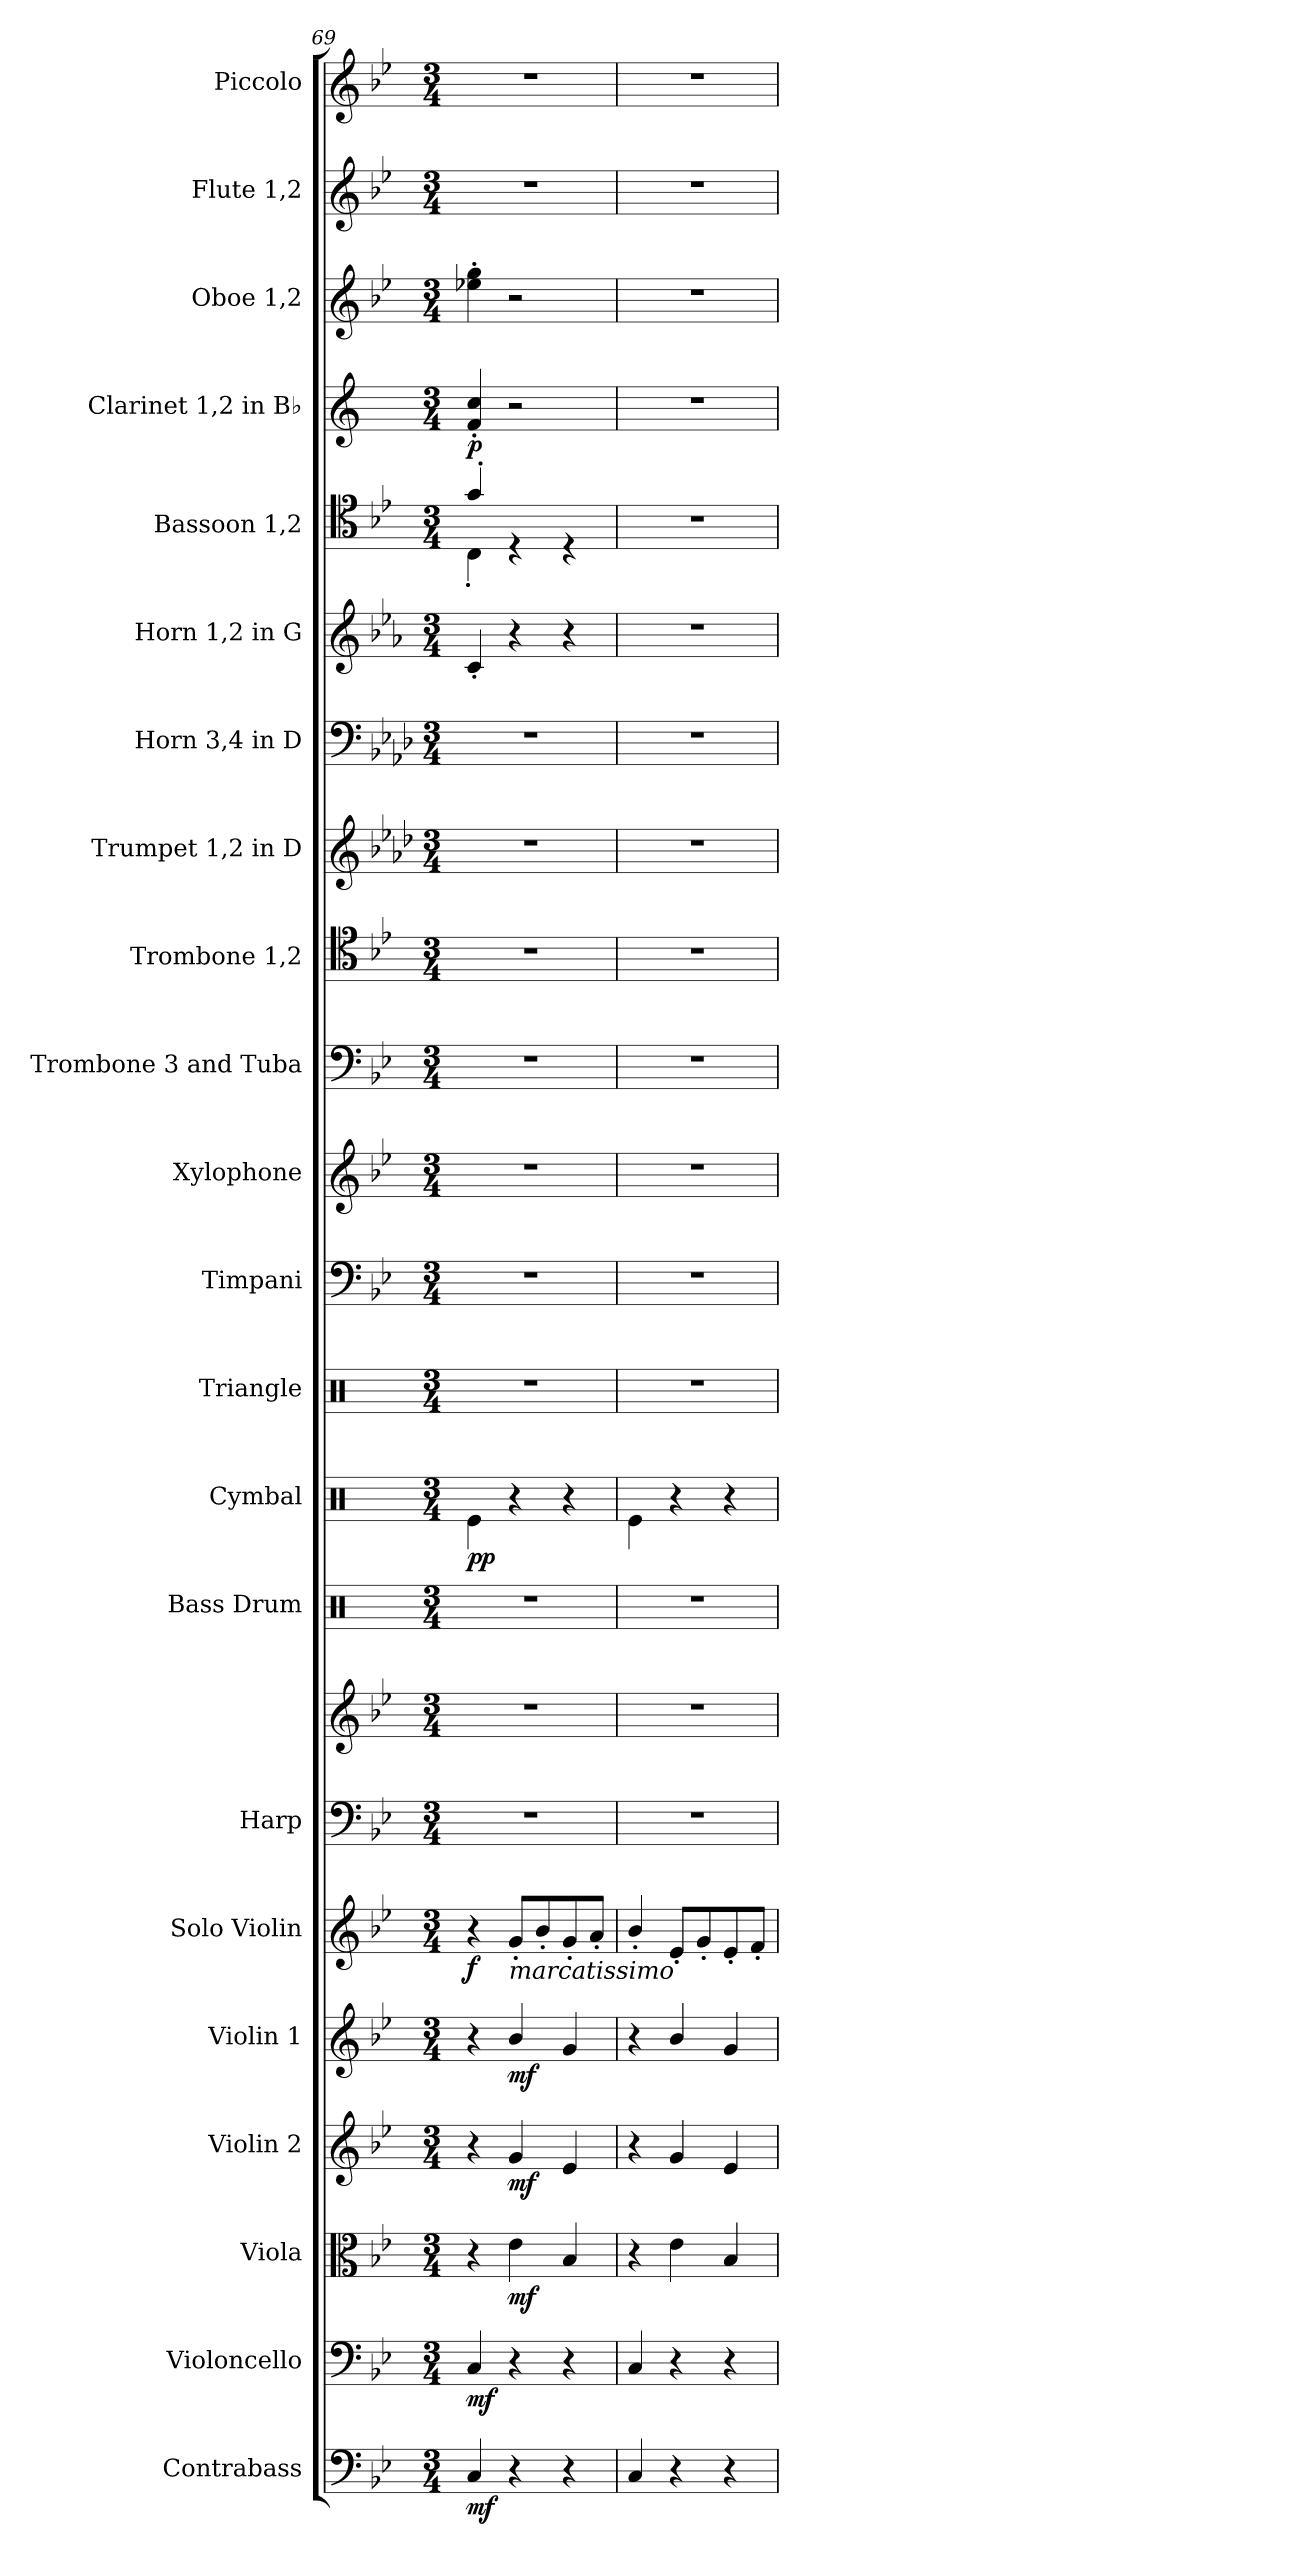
**kern	**dynam	**kern	**dynam	**kern	**dynam	**kern	**dynam	**kern	**dynam	**kern	**dynam	**kern	**kern	**kern	**kern	**dynam	**kern	**kern	**kern	**kern	**kern	**kern	**kern	**kern	**kern	**kern	**dynam	**kern	**kern	**kern
*part22	*part22	*part21	*part21	*part20	*part20	*part19	*part19	*part18	*part18	*part17	*part17	*part16	*part16	*part15	*part14	*part14	*part13	*part12	*part11	*part10	*part9	*part8	*part7	*part6	*part5	*part4	*part4	*part3	*part2	*part1
*staff23	*staff23	*staff22	*staff22	*staff21	*staff21	*staff20	*staff20	*staff19	*staff19	*staff18	*staff18	*staff17	*staff16	*staff15	*staff14	*staff14	*staff13	*staff12	*staff11	*staff10	*staff9	*staff8	*staff7	*staff6	*staff5	*staff4	*staff4	*staff3	*staff2	*staff1
*I"Contrabass	*	*I"Violoncello	*	*I"Viola	*	*I"Violin 2	*	*I"Violin 1	*	*I"Solo Violin	*	*I"Harp	*	*I"Bass Drum	*I"Cymbal	*	*I"Triangle	*I"Timpani	*I"Xylophone	*I"Trombone 3 and Tuba	*I"Trombone 1,2	*I"Trumpet 1,2 in D	*I"Horn 3,4 in D	*I"Horn 1,2 in G	*I"Bassoon 1,2	*I"Clarinet 1,2 in B♭	*	*I"Oboe 1,2	*I"Flute 1,2	*I"Piccolo
*I'Cb.	*	*I'Vc.	*	*I'Vla.	*	*I'Vln. 2	*	*I'Vln. 1	*	*I'Solo Vln.	*	*I'Hrp.	*	*I'B.D	*I'Cym.	*	*I'Trgl.	*I'Timp.	*I'Xyl.	*I'Tbn. 3 and Tba.	*I'Tbn. 1,2	*I'Tpt. 1,2 in D	*I'Hn. 3,4 in D	*I'Hn. 1,2 in G	*I'Bsn. 1,2	*I'Cl. 1,2 in B♭	*	*I'Ob. 1,2	*I'Fl. 1,2	*I'Picc.
*clefF4	*	*clefF4	*	*clefC3	*	*clefG2	*	*clefG2	*	*clefG2	*	*clefF4	*clefG2	*clefX	*clefX	*	*clefX	*clefF4	*clefG2	*clefF4	*clefC4	*clefG2	*clefF4	*clefG2	*clefC4	*clefG2	*	*clefG2	*clefG2	*clefG2
*ITrd7c12	*	*	*	*	*	*	*	*	*	*	*	*	*	*	*	*	*	*	*ITrd-7c-12	*	*	*ITrd-1c-2	*ITrd6c10	*ITrd3c5	*	*ITrd1c2	*	*	*	*ITrd-7c-12
*k[b-e-]	*	*k[b-e-]	*	*k[b-e-]	*	*k[b-e-]	*	*k[b-e-]	*	*k[b-e-]	*	*k[b-e-]	*k[b-e-]	*k[]	*k[]	*	*k[]	*k[b-e-]	*k[b-e-]	*k[b-e-]	*k[b-e-]	*k[b-e-]	*k[b-e-]	*k[b-e-]	*k[b-e-]	*k[b-e-]	*	*k[b-e-]	*k[b-e-]	*k[b-e-]
*M3/4	*	*M3/4	*	*M3/4	*	*M3/4	*	*M3/4	*	*M3/4	*	*M3/4	*M3/4	*M3/4	*M3/4	*	*M3/4	*M3/4	*M3/4	*M3/4	*M3/4	*M3/4	*M3/4	*M3/4	*M3/4	*M3/4	*	*M3/4	*M3/4	*M3/4
=69	=69	=69	=69	=69	=69	=69	=69	=69	=69	=69	=69	=69	=69	=69	=69	=69	=69	=69	=69	=69	=69	=69	=69	=69	=69	=69	=69	=69	=69	=69
*	*	*	*	*	*	*	*	*	*	*	*	*	*	*	*	*	*	*	*	*	*	*	*	*	*^	*	*	*	*	*
!	!LO:DY:b	!	!LO:DY:b	!	!	!	!	!	!	!	!LO:DY:b	!	!	!	!	!LO:DY:b	!	!	!	!	!	!	!	!	!	!	!	!LO:DY:b	!	!	!
4CC/	mf	4C/	mf	4r	.	4r	.	4r	.	4r	f	2.r	2.r	2.r	4Re\	pp	2.r	2.r	2.r	2.r	2.r	2.r	2.r	4G'/	4g'/	4C'\	4e-/' 4b-/'	p	4ee-X\' 4gg\'	2.r	2.r
!	!	!	!	!	!	!	!	!	!	!LO:TX:b:i:t=marcatissimo	!	!	!	!	!	!	!	!	!	!	!	!	!	!	!	!	!	!	!	!	!
!	!	!	!	!	!LO:DY:b	!	!LO:DY:b	!	!LO:DY:b	!	!	!	!	!	!	!	!	!	!	!	!	!	!	!	!	!	!	!	!	!	!
4r	.	4r	.	4e-\	mf	4g/	mf	4b-/	mf	8g'/L	.	.	.	.	4r	.	.	.	.	.	.	.	.	4r	4rD	2ryy	2r	.	2r	.	.
.	.	.	.	.	.	.	.	.	.	8b-'/	.	.	.	.	.	.	.	.	.	.	.	.	.	.	.	.	.	.	.	.	.
4r	.	4r	.	4B-/	.	4e-/	.	4g/	.	8g'/	.	.	.	.	4r	.	.	.	.	.	.	.	.	4r	4rD	.	.	.	.	.	.
.	.	.	.	.	.	.	.	.	.	8a'/J	.	.	.	.	.	.	.	.	.	.	.	.	.	.	.	.	.	.	.	.	.
*	*	*	*	*	*	*	*	*	*	*	*	*	*	*	*	*	*	*	*	*	*	*	*	*	*v	*v	*	*	*	*	*
=70	=70	=70	=70	=70	=70	=70	=70	=70	=70	=70	=70	=70	=70	=70	=70	=70	=70	=70	=70	=70	=70	=70	=70	=70	=70	=70	=70	=70	=70	=70
4CC/	.	4C/	.	4r	.	4r	.	4r	.	4b-'/	.	2.r	2.r	2.r	4Re\	.	2.r	2.r	2.r	2.r	2.r	2.r	2.r	2.r	2.r	2.r	.	2.r	2.r	2.r
4r	.	4r	.	4e-\	.	4g/	.	4b-/	.	8e-'/L	.	.	.	.	4r	.	.	.	.	.	.	.	.	.	.	.	.	.	.	.
.	.	.	.	.	.	.	.	.	.	8g'/	.	.	.	.	.	.	.	.	.	.	.	.	.	.	.	.	.	.	.	.
4r	.	4r	.	4B-/	.	4e-/	.	4g/	.	8e-'/	.	.	.	.	4r	.	.	.	.	.	.	.	.	.	.	.	.	.	.	.
.	.	.	.	.	.	.	.	.	.	8f'/J	.	.	.	.	.	.	.	.	.	.	.	.	.	.	.	.	.	.	.	.
=	=	=	=	=	=	=	=	=	=	=	=	=	=	=	=	=	=	=	=	=	=	=	=	=	=	=	=	=	=	=
*-	*-	*-	*-	*-	*-	*-	*-	*-	*-	*-	*-	*-	*-	*-	*-	*-	*-	*-	*-	*-	*-	*-	*-	*-	*-	*-	*-	*-	*-	*-
